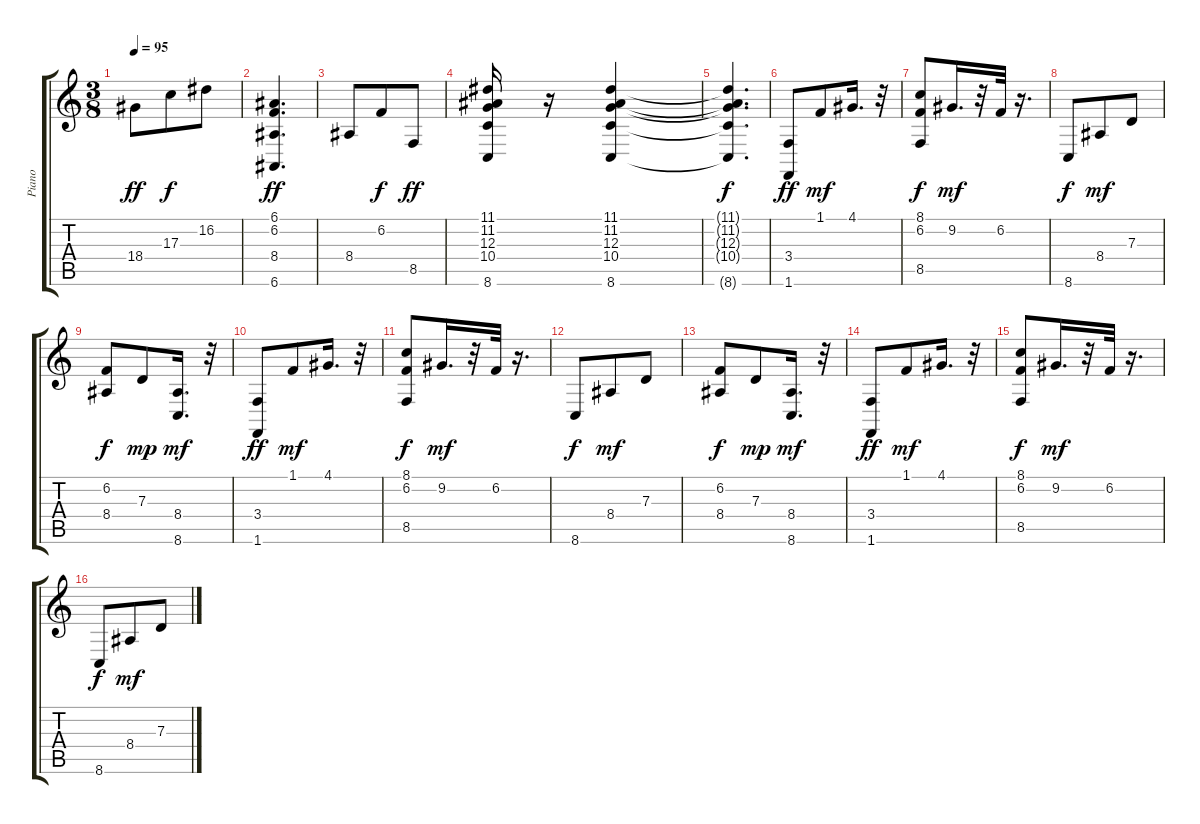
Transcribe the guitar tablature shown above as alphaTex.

\track ("Piano" "Piano") {instrument acousticgrandpiano}
\staff {score tabs}
\tuning (E4 B3 G3 D3 A2 E2) {hide}
\ts (3 8)
\tempo 95
\clef g2
\ks c
18.4.8{dy ff} 17.3.8{dy f} 16.2.8 |
(6.1 6.2 8.4 6.6).4{d dy ff} |
8.4.8 6.2.8{dy f} 8.5.8{dy ff} |
(11.1 11.2 12.3 10.4 8.6).16 r.16 (11.1 11.2 12.3 10.4 8.6).4 |
(11.1{t} 11.2{t} 12.3{t} 10.4{t} 8.6{t}).4{d dy f} |
(3.4 1.6).8{dy ff} 1.1.8{dy mf} 4.1.16{d} r.32 |
(8.1 6.2 8.5).8{dy f} 9.2.16{d dy mf} r.32 6.2.32 r.16{d} |
8.6.8{dy f} 8.4.8{dy mf} 7.3.8 |
(6.2 8.4).8{dy f} 7.3.8{dy mp} (8.4 8.6).16{d dy mf} r.32 |
(3.4 1.6).8{dy ff} 1.1.8{dy mf} 4.1.16{d} r.32 |
(8.1 6.2 8.5).8{dy f} 9.2.16{d dy mf} r.32 6.2.32 r.16{d} |
8.6.8{dy f} 8.4.8{dy mf} 7.3.8 |
(6.2 8.4).8{dy f} 7.3.8{dy mp} (8.4 8.6).16{d dy mf} r.32 |
(3.4 1.6).8{dy ff} 1.1.8{dy mf} 4.1.16{d} r.32 |
(8.1 6.2 8.5).8{dy f} 9.2.16{d dy mf} r.32 6.2.32 r.16{d} |
8.6.8{dy f} 8.4.8{dy mf} 7.3.8
